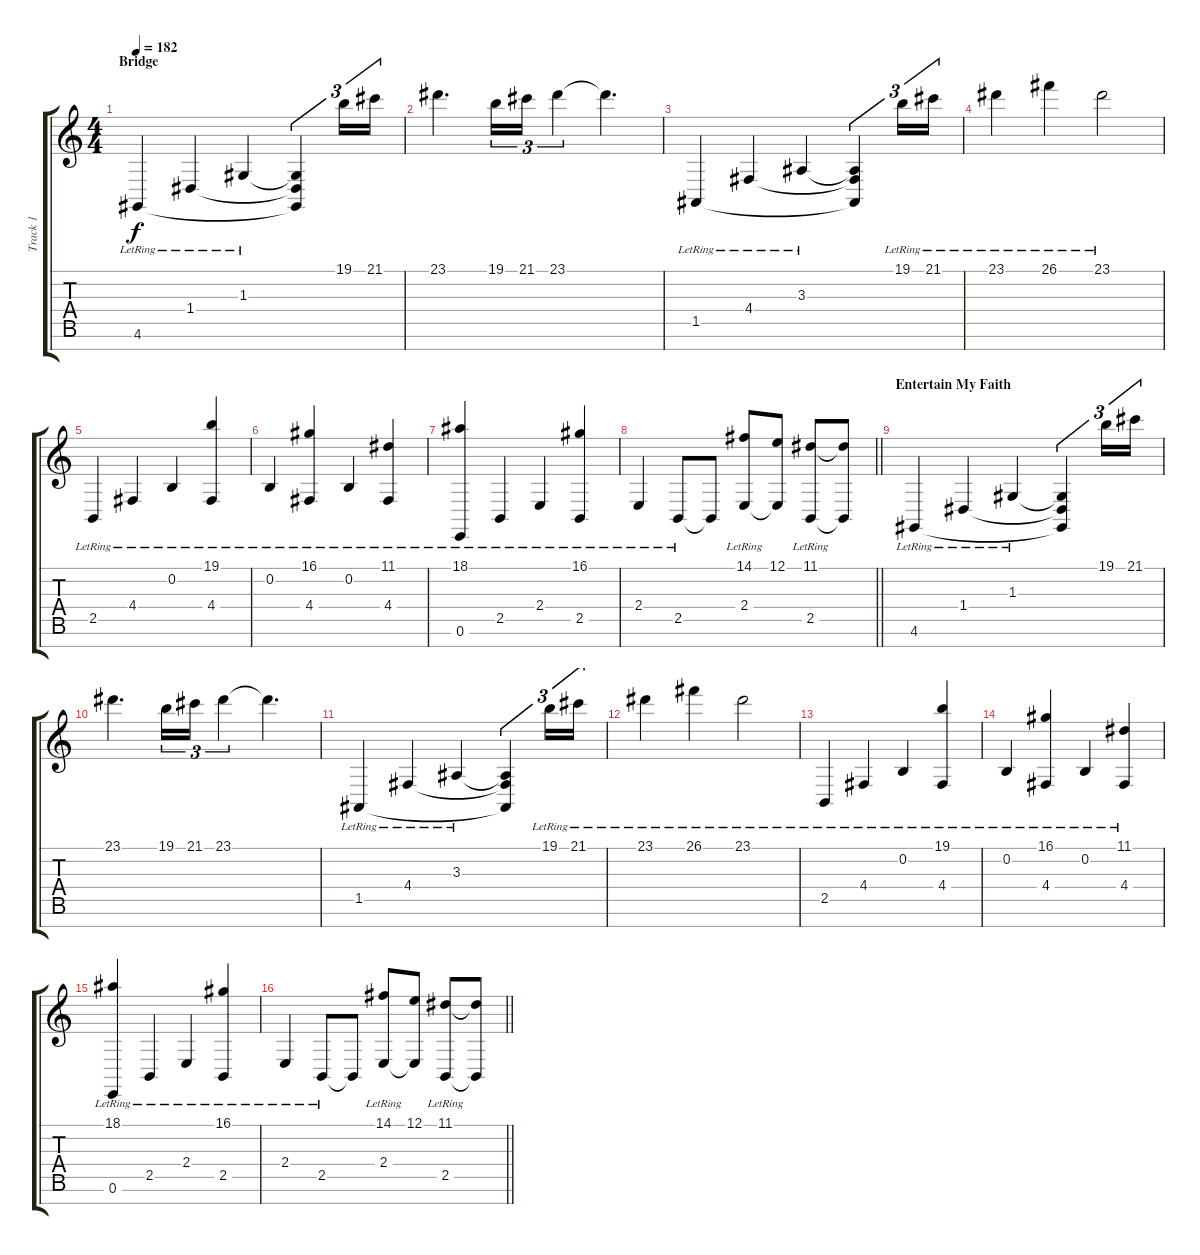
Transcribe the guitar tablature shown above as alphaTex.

\track ("Track 1" "Track 1") {instrument electricgrandpiano}
\staff {score tabs}
\tuning (E4 B3 G3 D3 A2 E2 B1) {hide}
\ts (4 4)
\section ("" "Bridge")
\tempo 182
\clef g2
\ks c
4.6{lr}.4{dy f} 1.4{lr}.4 1.3{lr}.4 (1.3{t} 1.4{t} 4.6{t}).4{tu (3 2)} 19.1.16{tu (3 2)} 21.1.16{tu (3 2)} |
23.1.4{d} 19.1.16{tu (3 2)} 21.1.16{tu (3 2)} 23.1.4{tu (3 2)} 23.1{t}.4{d} |
1.5{lr}.4 4.4{lr}.4 3.3{lr}.4 (3.3{t} 4.4{t} 1.5{t}).4{tu (3 2)} 19.1{lr}.16{tu (3 2)} 21.1{lr}.16{tu (3 2)} |
23.1{lr}.4 26.1{lr}.4 23.1{lr}.2 |
2.5{lr}.4 4.4{lr}.4 0.2{lr}.4 (19.1{lr} 4.4{lr}).4 |
0.2{lr}.4 (16.1{lr} 4.4{lr}).4 0.2{lr}.4 (11.1{lr} 4.4{lr}).4 |
(18.1{lr} 0.6{lr}).4 2.5{lr}.4 2.4{lr}.4 (16.1 2.5{lr}).4 |
\barLineRight lightlight
2.4{lr}.4 2.5{lr}.8 2.5{t}.8 (14.1 2.4{lr}).8 (12.1 2.4{t}).8 (11.1 2.5{lr}).8 (11.1{t} 2.5{t}).8 |
\section ("" "Entertain My Faith")
4.6{lr}.4 1.4{lr}.4 1.3{lr}.4 (1.3{t} 1.4{t} 4.6{t}).4{tu (3 2)} 19.1.16{tu (3 2)} 21.1.16{tu (3 2)} |
23.1.4{d} 19.1.16{tu (3 2)} 21.1.16{tu (3 2)} 23.1.4{tu (3 2)} 23.1{t}.4{d} |
1.5{lr}.4 4.4{lr}.4 3.3{lr}.4 (3.3{t} 4.4{t} 1.5{t}).4{tu (3 2)} 19.1{lr}.16{tu (3 2)} 21.1{lr}.16{tu (3 2)} |
23.1{lr}.4 26.1{lr}.4 23.1{lr}.2 |
2.5{lr}.4 4.4{lr}.4 0.2{lr}.4 (19.1{lr} 4.4{lr}).4 |
0.2{lr}.4 (16.1{lr} 4.4{lr}).4 0.2{lr}.4 (11.1{lr} 4.4{lr}).4 |
(18.1{lr} 0.6{lr}).4 2.5{lr}.4 2.4{lr}.4 (16.1 2.5{lr}).4 |
\barLineRight lightlight
2.4{lr}.4 2.5{lr}.8 2.5{t}.8 (14.1 2.4{lr}).8 (12.1 2.4{t}).8 (11.1 2.5{lr}).8 (11.1{t} 2.5{t}).8
